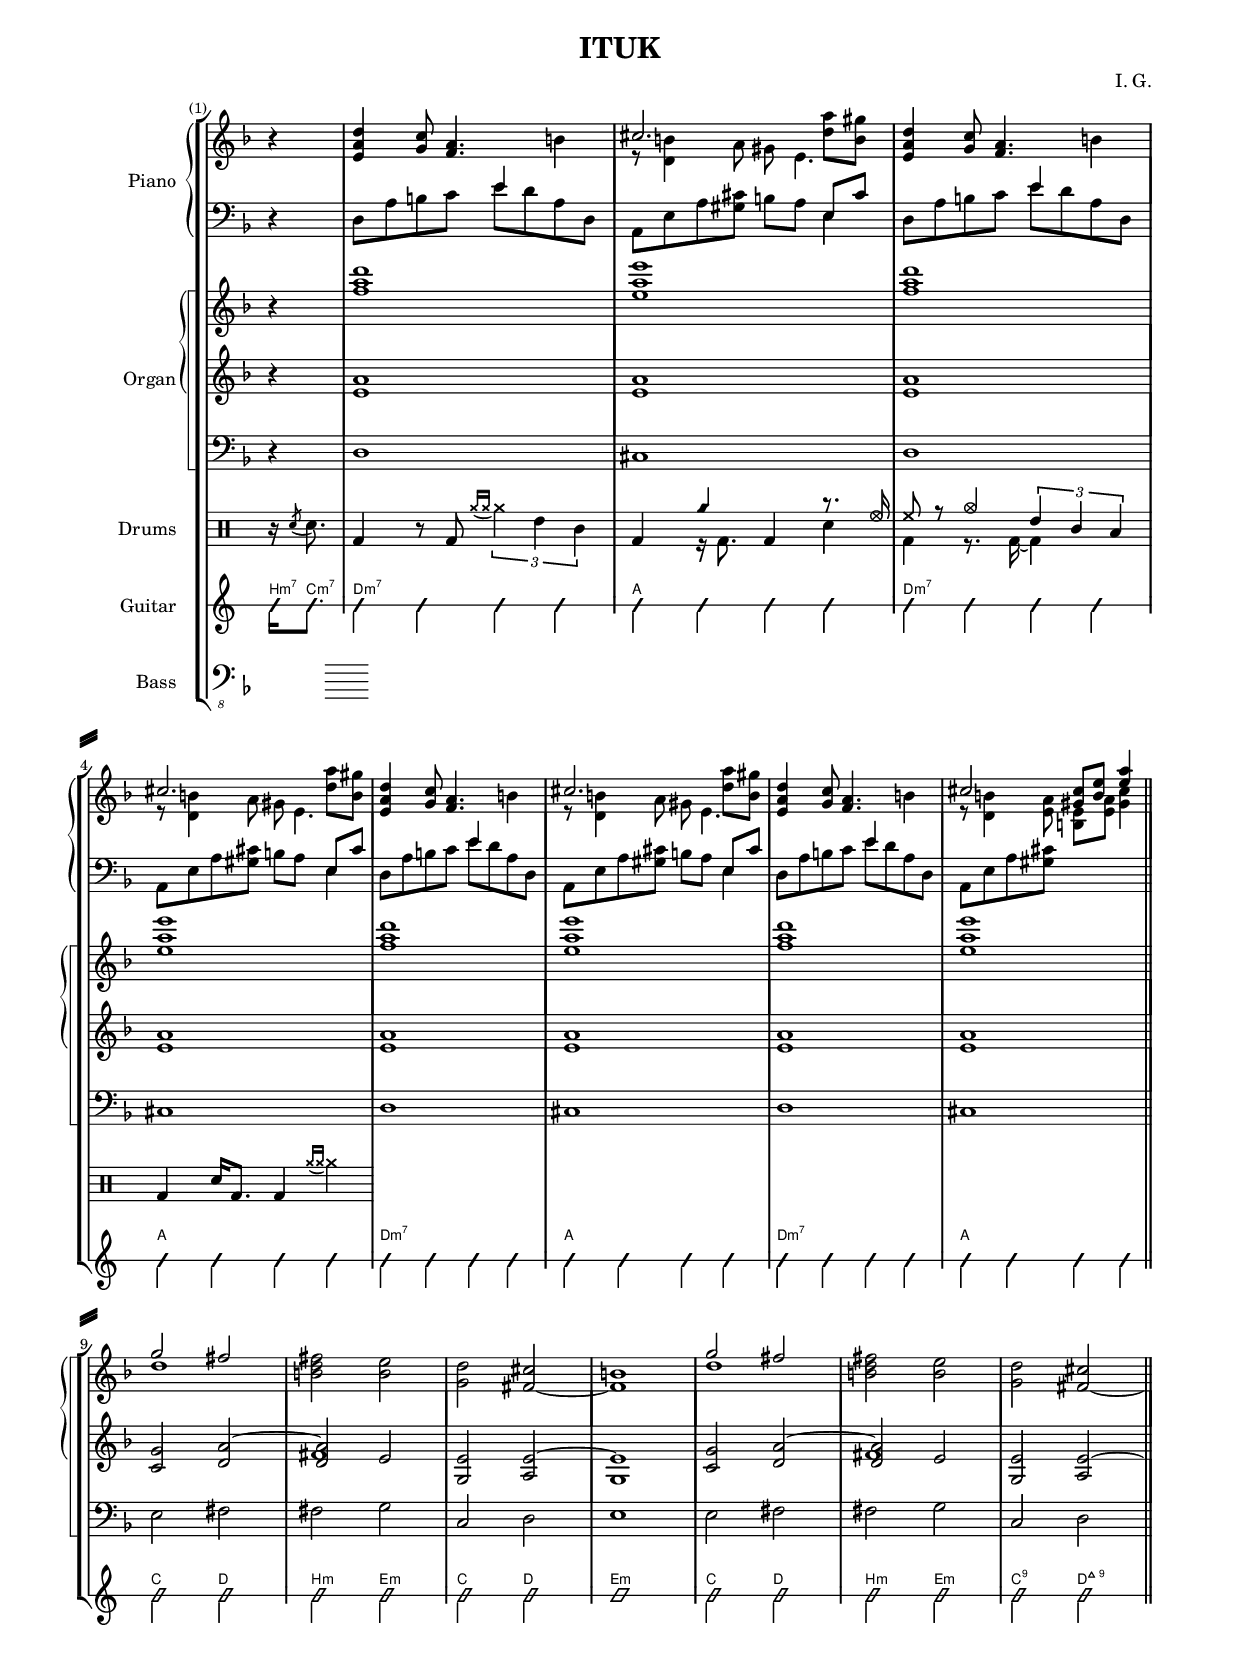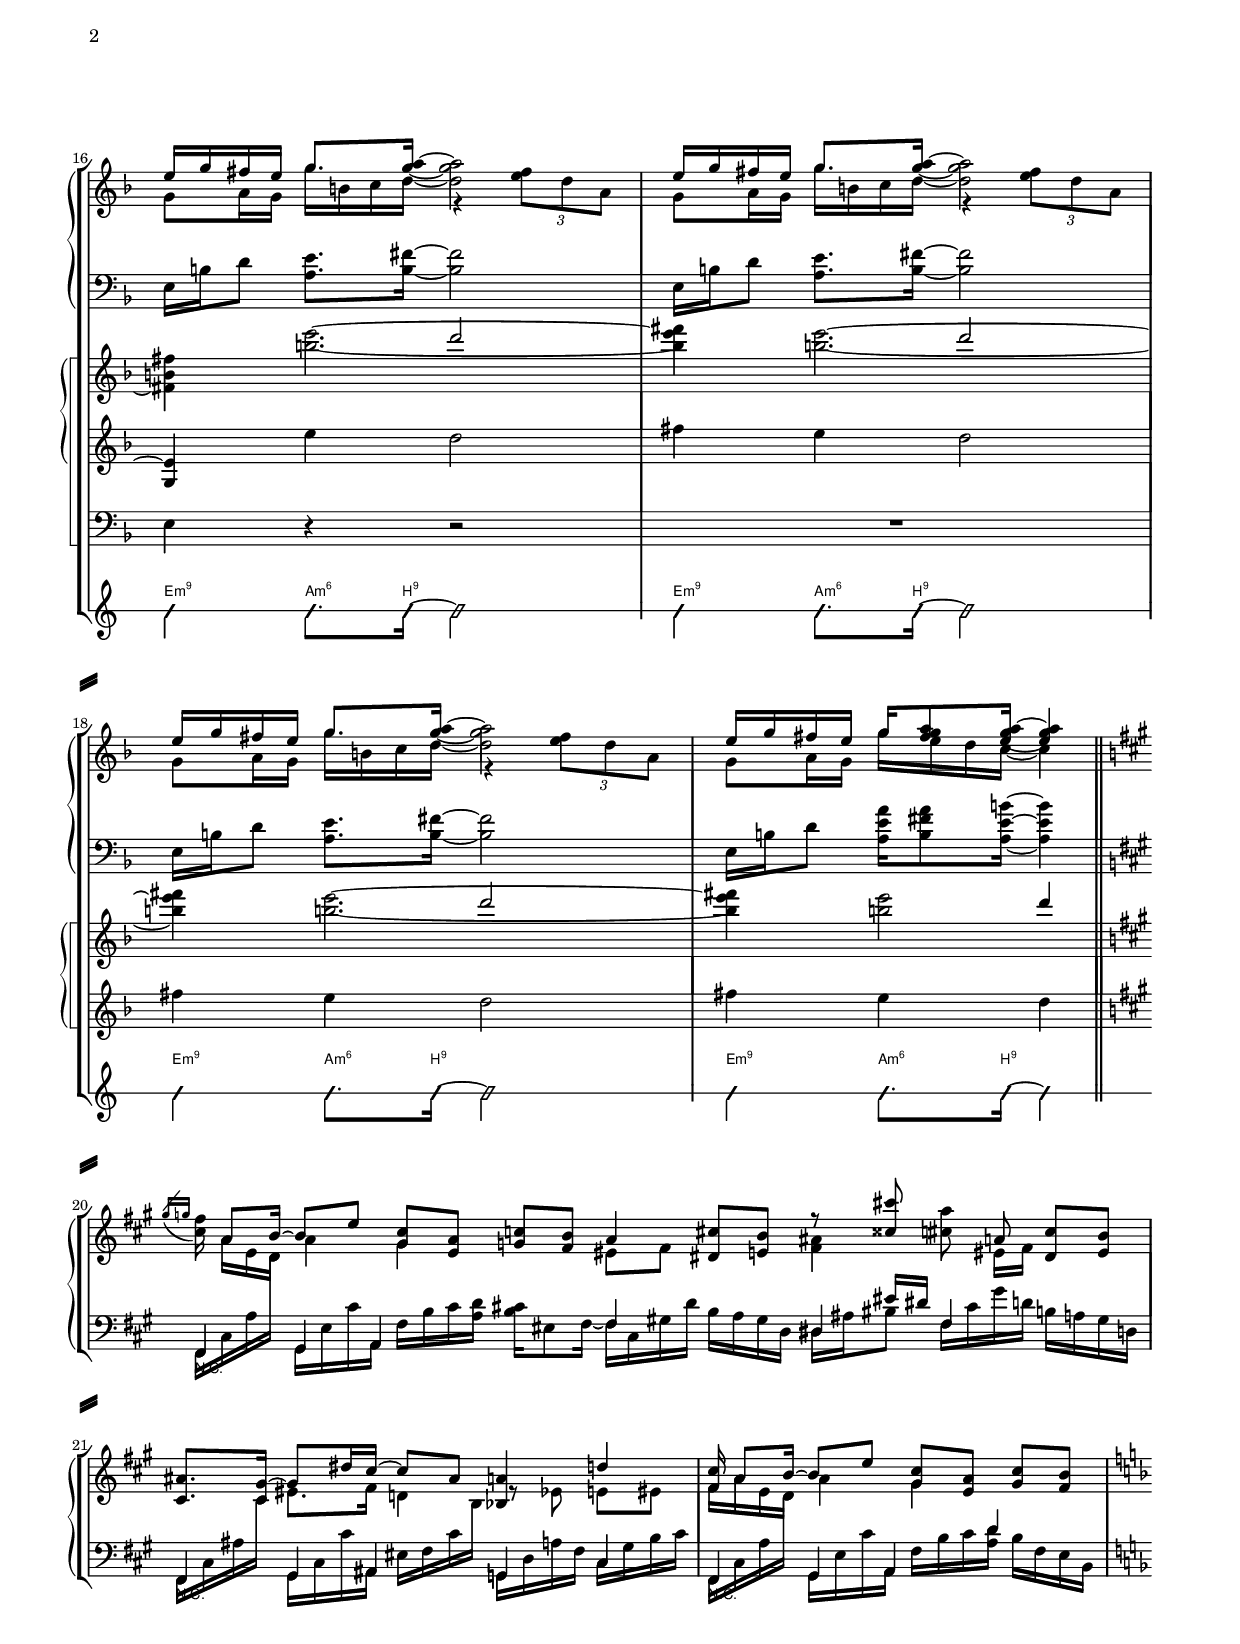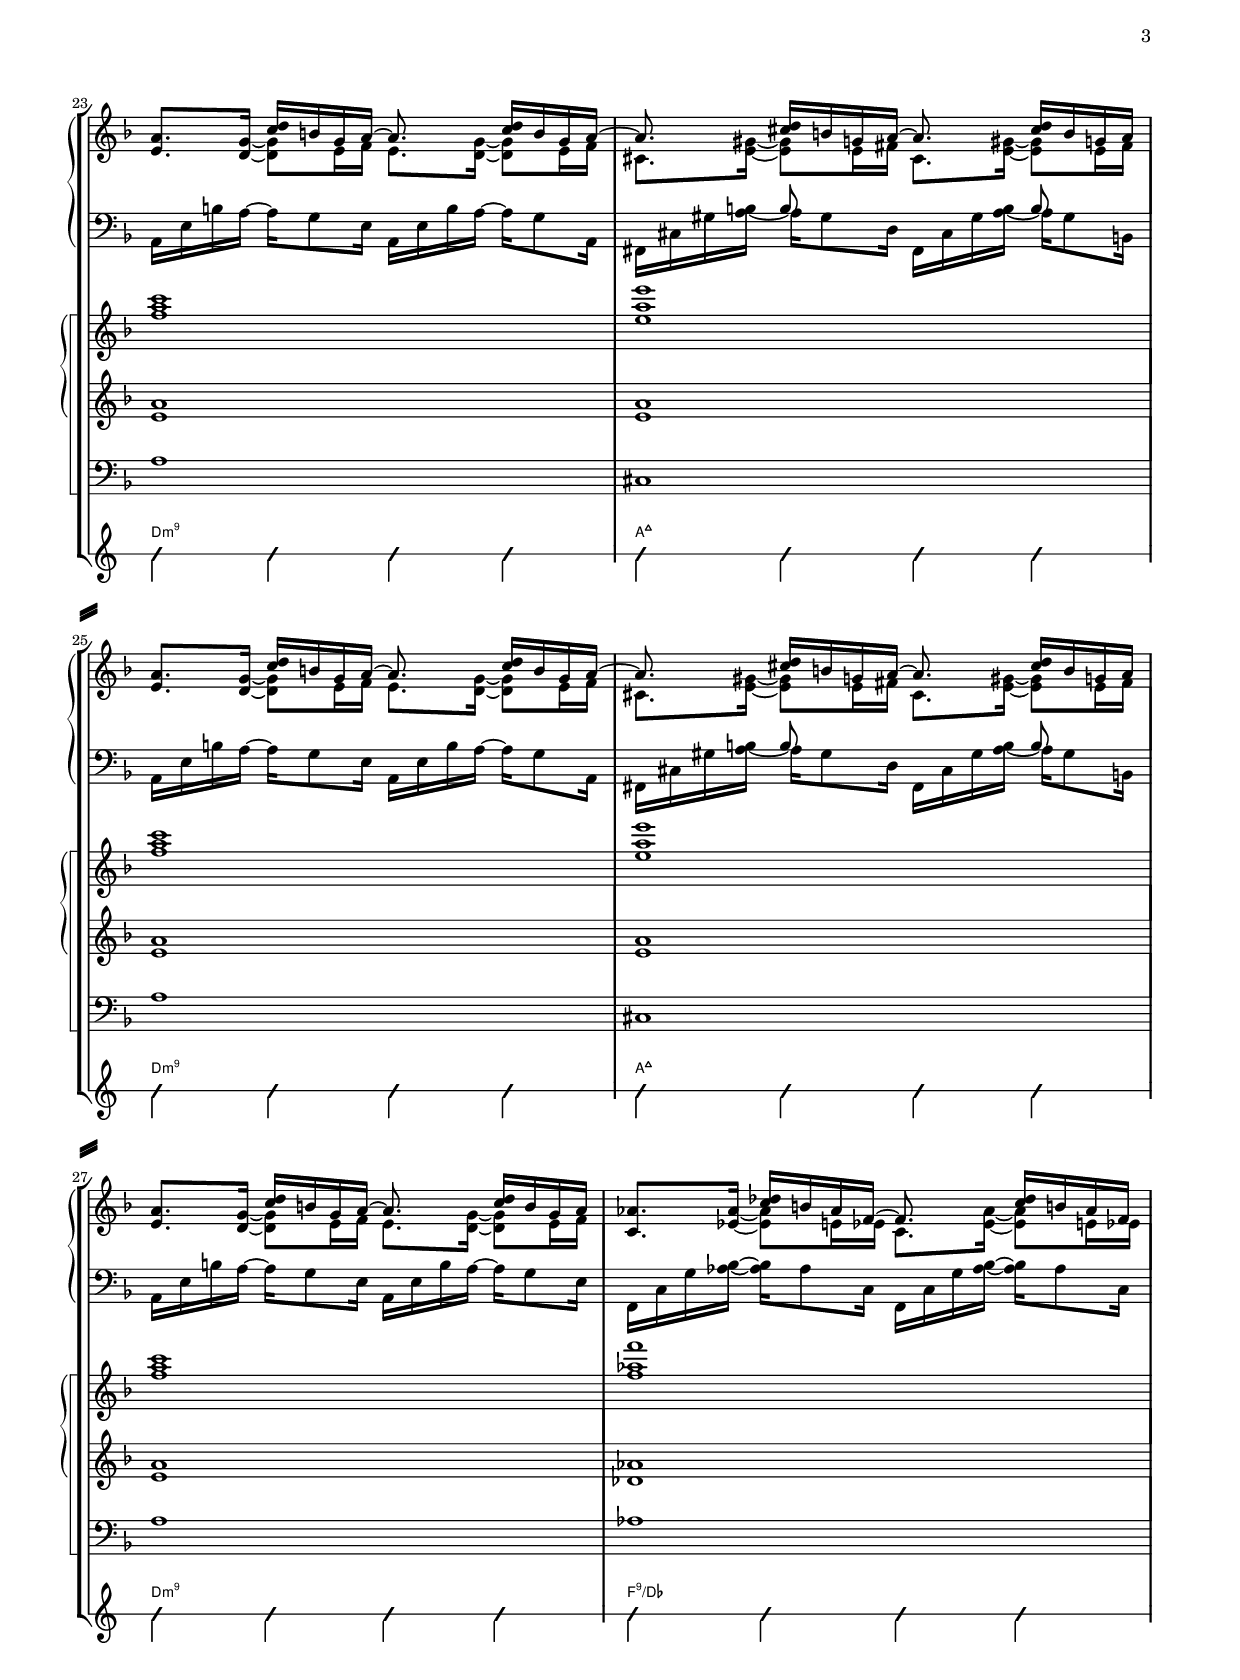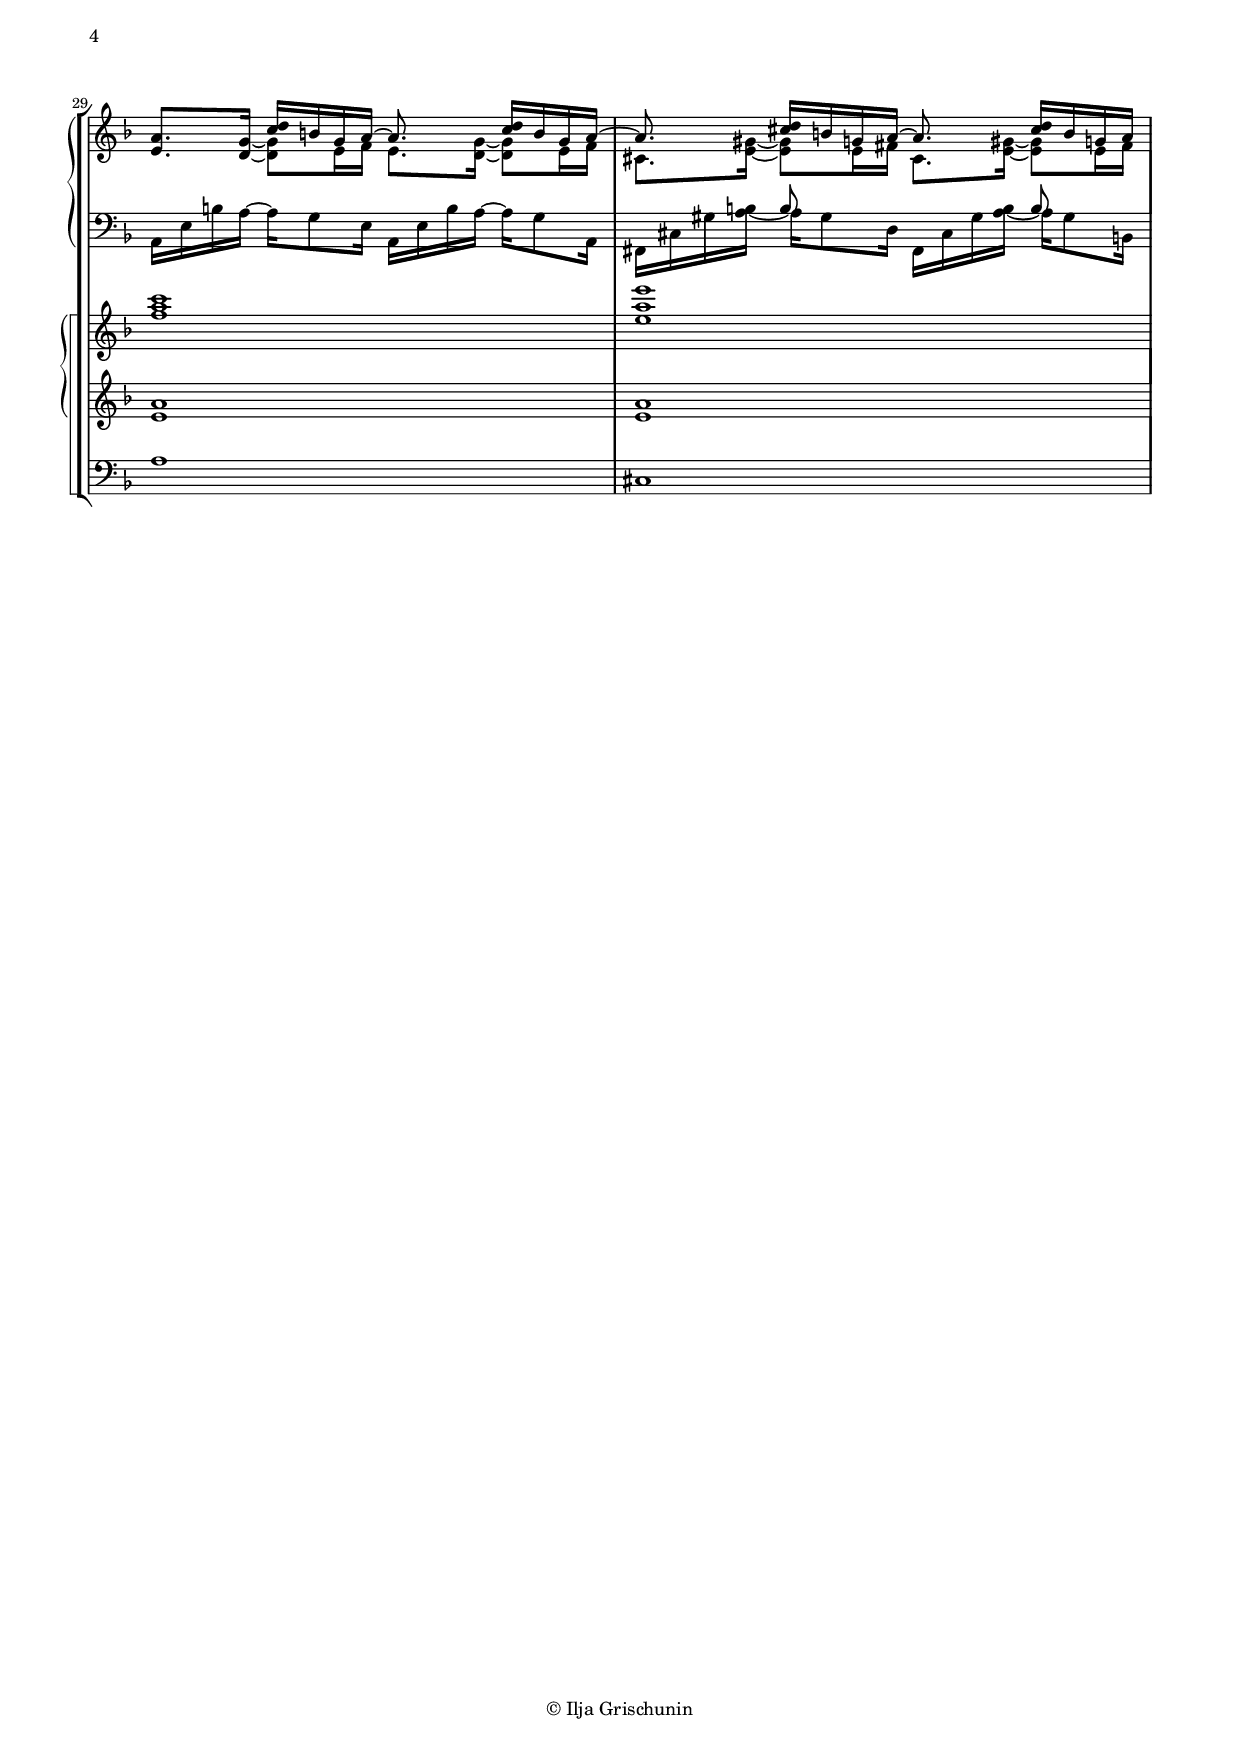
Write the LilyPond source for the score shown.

\version "2.19.15"

\language "deutsch"

\header {
  title = "ITUK"
  composer = "I. G."
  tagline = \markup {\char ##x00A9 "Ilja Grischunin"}
}

#(set-global-staff-size 16)
\paper {
  system-separator-markup = \slashSeparator
  indent = 2.0\cm  % space for instrumentName
  %short-indent = 1.5\cm  % space for shortInstrumentName
  top-system-spacing.basic-distance = #25
  top-markup-spacing.basic-distance = #8
  markup-system-spacing.basic-distance = #26
  system-system-spacing.basic-distance = #20
  last-bottom-spacing.basic-distance = #25
  left-margin = 15
  right-margin = 15
  %two-sided = ##t
  %inner-margin = 20
  %outer-margin = 15
}

\layout {
  \context {
    \RemoveEmptyStaffContext
  }
  \context {
    \Score
    %\remove "Bar_number_engraver"
  }
  \override Staff.TimeSignature.stencil = ##f
  \override Staff.InstrumentName.self-alignment-X = #RIGHT
  \override PianoStaff.InstrumentName.self-alignment-X = #RIGHT
  \override StaffGroup.InstrumentName.self-alignment-X = #RIGHT
}

\version "2.19.15"

\language "deutsch"


tenorSax = \relative {

}

\version "2.19.15"

\language "deutsch"

%%%%%%%%% SCRIPTS %%%%%%%%%
slash =
#(define-music-function (parser location ang stem-fraction protrusion)
   (number? number? number?)
   (remove-grace-property 'Voice 'Stem 'direction) ; necessary?
   #{
     \once \override Stem #'stencil =
     #(lambda (grob)
        (let* ((X-parent (ly:grob-parent grob X))
               (is-rest? (ly:grob? (ly:grob-object X-parent 'rest))))
          (if is-rest?
              empty-stencil
              (let* ((ang (degrees->radians ang))
                     ; We need the beam and its slope so that slash will
                     ; extend uniformly past the stem and the beam
                     (beam (ly:grob-object grob 'beam))
                     (beam-X-pos (ly:grob-property beam 'X-positions))
                     (beam-Y-pos (ly:grob-property beam 'positions))
                     (beam-slope (/ (- (cdr beam-Y-pos) (car beam-Y-pos))
                                   (- (cdr beam-X-pos) (car beam-X-pos))))
                     (beam-angle (atan beam-slope))
                     (stem-Y-ext (ly:grob-extent grob grob Y))
                     ; Stem.length is expressed in half staff-spaces
                     (stem-length (/ (ly:grob-property grob 'length) 2.0))
                     (dir (ly:grob-property grob 'direction))
                     ; if stem points up. car represents segment of stem
                     ; closest to notehead; if down, cdr does
                     (stem-ref (if (= dir 1) (car stem-Y-ext) (cdr stem-Y-ext)))
                     (stem-segment (* stem-length stem-fraction))
                     ; Where does slash cross the stem?
                     (slash-stem-Y (+ stem-ref (* dir stem-segment)))
                     ; These are values for the portion of the slash that
                     ; intersects the beamed group.
                     (dx (/ (- stem-length stem-segment)
                           (- (tan ang) (* dir beam-slope))))
                     (dy (* (tan ang) dx))
                     ; Now, we add in the wings
                     (protrusion-dx (* (cos ang) protrusion))
                     (protrusion-dy (* (sin ang) protrusion))
                     (x1 (- protrusion-dx))
                     (y1 (- slash-stem-Y (* dir protrusion-dy)))
                     (x2 (+ dx protrusion-dx))
                     (y2 (+ slash-stem-Y
                           (* dir (+ dy protrusion-dy))))
                     (th (ly:staff-symbol-line-thickness grob))
                     (stil (ly:stem::print grob)))

                (ly:stencil-add
                 stil
                 (make-line-stencil th x1 y1 x2 y2))))))
   #})

slashI = {
  \slash 50 0.6 1.0
}

slashII = {
  \slash 45 0.5 0.8
}

top = \change Staff = "RH"
bot = \change Staff = "LH"

%%%%%%%%%%%%%%%%%%%%%%%% RH %%%%%%%%%%%%%%%%%%%%%%%%%
rightPianoP = \relative {
  \key d \minor
  \override MultiMeasureRest.expand-limit = #2
  \set Score.skipBars = ##t
  \partial 4
  r4
  \repeat unfold 3{
    <e' a d>4<g c>8 <f a>4. h4
    <<
      {
        cis2.
        \stemDown
        <d a'>8 <h gis'>
      }
      \\
      {
        r8 <d, h'>4 a'8 gis e4.
      }
    >>
  }
  <e a d>4<g c>8 <f a>4. h4
  <<
    {
      cis2
    }
    \\
    {
      r8 <d, h'>4 <e a>8
    }
  >>
  \stemUp
  <gis cis>8 <h e> <e a>4
  \stemNeutral
  \bar "||"
  \break
  R1*7
  \bar "||"
  \break
  \mergeDifferentlyDottedOn
  \repeat unfold 3 {
    <<
      {
        e16 g fis e g8. <g_~ a~>16
        \stemDown
        q2
        \stemNeutral
      }
      \\
      {
        g,8 a16 g g' h, c d~ d2
      }
      \\
      {
        \voiceTwo
        s2
        \once \override Rest.extra-offset = #'(.5 . 3)
        r4 \tuplet 3/2 {<e fis>8 d a}
      }
    >>
  }
  \time 3/4
  <<
    {
      e'16 g fis e g <fis g a>8 <e_~ g a~>16 q4
    }
    \\
    {
      g,8 a16 g g' e d c~ c4
    }
  >>
  \bar "||"
  \break
  \time 9/4
  \key a \major
  \acciaccatura {\slashI gis'16 g} <cis, fis>\noBeam
  <<
    {
      a8 h16~ h8[ e] <gis, cis> <e a>
    }
    \\
    {
      a16 e d a'4 gis
    }
  >>
  <g c>8 <fis h>
  <<
    {
      a4
    }
    \\
    {
      eis8[ fis]
    }
  >>
  <dis cis'>8 <e h'>
  <<
    {
      r8 <cisis' cis'!> s a
    }
    \\
    {
      <fis ais>4 <cis' a'>8\noBeam eis,16[ fis]
    }
  >>
  <dis cis'>8 <eis h'>
  \time 5/4
  <<
    {
      <cis ais'>8. <cis gis'~>16 gis'8 dis'16 cis~ cis8 ais
      <b, a'>4 d'
    }
    \\
    {
      s4 eis,8. fis16 d!4
      \once \override Rest.extra-offset = #'(1.5 . 4)
      r8 es e eis
    }
  >>
  \time 4/4
  <<
    {
      <fis cis'>16\noBeam a8 h16~ h8[ e] <gis, cis>[ <e a>]
    }
    \\
    {
      fis16 a e d a'4 gis
    }
  >>
  <gis cis>8 <fis h>
  \key d \minor
  \repeat unfold 2 {
    <<
      {
        s4
        <c' d>16 h g a~ a8. s16
        <c d>16 h g a~
      }
      \\
      {
        \stemUp
        <e a>8. <d g>16~
        \stemDown
        q8 e16 f e8. <d g>16~
        q8 e16 f
      }
    >>
    <<
      {
        a8. s16
        <cis d>16 h g a~ a8. s16
        <cis d>16 h g a
      }
      \\
      {
        cis,8. <e gis>16~ q8 e16 fis
        cis8. <e gis>16~ q8 e16 fis
      }
    >>
  }
  <<
    {
      s4
      <c' d>16 h g a~ a8. s16
      <c d>16 h g a
    }
    \\
    {
      \stemUp
      <e a>8. <d g>16~
      \stemDown
      q8 e16 f e8. <d g>16~
      q8 e16 f
    }
  >>
  <<
    {
      s4
      <c' des>16 h! as f~ f8. s16
      <c' des>16 h! as f
    }
    \\
    {
      \stemUp
      <c as'>8. <es as>16~
      \stemDown
      q8 e16 es c8. <es as>16~
      q8 e16 es
    }
  >>
  <<
    {
      s4
      <c' d>16 h g a~ a8. s16
      <c d>16 h g a~
    }
    \\
    {
      \stemUp
      <e a>8. <d g>16~
      \stemDown
      q8 e16 f e8. <d g>16~
      q8 e16 f
    }
  >>
  <<
    {
      a8. s16
      <cis d>16 h g a~ a8. s16
      <cis d>16 h g a
    }
    \\
    {
      cis,8. <e gis>16~ q8 e16 fis
      cis8. <e gis>16~ q8 e16 fis
    }
  >>
}

%%%%%%%%%%%%%%%%%%%%%%%% LH %%%%%%%%%%%%%%%%%%%%%%%%%
leftPianoP = \relative {
  \key d \minor
  \override MultiMeasureRest.expand-limit = #2
  \set Score.skipBars = ##t
  \clef "bass"
  \partial 4
  r4
  \repeat unfold 3 {
    <<
      {
        s2 e'4 s
      }
      \\
      {
        d,8 a' h c e d a d,
      }
    >>
    <<
      {
        s2. e8 cis'
      }
      \\
      {
        a, e' a <gis cis> h a e4
      }
    >>
  }
  <<
    {
      s2 e'4 s
    }
    \\
    {
      d,8 a' h c e d a d,
    }
  >>
  a8 e' a <gis cis>
  \stemDown
  \top <h e> <e a> <gis cis>4 \bot
  \stemNeutral
  \bar "||"
  \break
  R1*7
  \bar "||"
  \break
  \repeat unfold 3 {e,16 h' d8 <a e'>8. <h fis'>16~ q2}
  \time 3/4
  e,16 h' d8 <a e' a>16 <h fis' a>8 <a e' h'>16~ q4
  \bar "||"
  \break
  \time 9/4
  \key a \major
  \set Timing.beamExceptions = #'()
  \set Timing.baseMoment = #(ly:make-moment 1/4)
  \set Timing.beatStructure = #'(1 1 1 1 1 1 1 1 1)
  \grace {s8}
  <<
    {
      fis,4
      \once \override Flag.stencil = ##f
      gis8 s16 a4 s16 s4 fis' s
    }
    \\
    {
      fis,16 cis' a' \top d \bot gis,, e' cis' a, fis' h cis <a d>
      <h cis!> eis,8 fis16~ fis cis gis'! d' h a gis d
    }
  >>
  <<
    {
      dis4
    }
    \\
    {
      dis16 ais' his8
    }
    \\
    {
      s8 eis16 dis
    }
  >>
  <<
    {
      fis,4
    }
    \\
    {
      fis16 cis' gis' d
    }
  >>
  h16 a gis d
  <<
    {
      fis,4
      \once \override Flag.stencil = ##f
      gis8 s16 ais4 s16 g4 cis

    }
    \\
    {
      fis,16 cis' ais' \top cis \bot gis, cis cis' ais,
      eis' fis cis' \top h \bot g, d' a' fis cis gis' h cis
    }
  >>
  \time 4/4
  <<
    {
      fis,,4
      \once \override Flag.stencil = ##f
      gis8 s16 a4 d' s16
    }
    \\
    {
      fis,,16 cis' a' \top d \bot gis,, e' cis' a,
      fis' h cis <a d> h16 fis e h
    }
  >>
  \key d \minor
  \repeat unfold 2 {
    a16 e' h' a~ a g8 e16
    a,16 e' h' a~ a g8 a,16
    <<
      {
        \repeat unfold 2 {s4 h'8 s}
      }
      \\
      {
        fis,16 cis' gis' <a h>~ a gis8 d16
        fis,16 cis' gis' <a h>~ a gis8 h,16
      }
    >>
  }
  \repeat unfold 2 {a16 e' h' a~ a g8 e16}
  \repeat unfold 2 {f,16 c' g' <as b>~ q as8 c,16}
  a16 e' h' a~ a g8 e16
  a,16 e' h' a~ a g8 a,16
  <<
    {
      \repeat unfold 2 {s4 h'8 s}
    }
    \\
    {
      fis,16 cis' gis' <a h>~ a gis8 d16
      fis,16 cis' gis' <a h>~ a gis8 h,16
    }
  >>
}

\version "2.19.15"

\language "deutsch"

rightOrgan = \relative {
  \key d \minor
  \override MultiMeasureRest.expand-limit = #2
  \set Score.skipBars = ##t
  \tag #'Partitur {\partial 4 r4}
%%%%%%%%%%%%%%%%%% Part %%%%%%%%%%%%%%%%%%%%
  \tag #'Part {
    \set Score.repeatCommands = #'((volta "1.-4."))
    <f'' a d>1 <e a e'>
    \set Score.repeatCommands = #'((volta #f) end-repeat)
  }
%%%%%%%%%%%%%%%% Partitur %%%%%%%%%%%%%%%%%%
  \tag #'Partitur {
    \repeat unfold 4 {<f a d>1 <e a e'>}
  }
%%%%%%%%%%%%%%%%%% Part %%%%%%%%%%%%%%%%%%%%
  \tag #'Part {
    \repeat volta 2 {
      <<
        {
          g2 fis
        }
        \\
        {
          d1
        }
      >>
      <h d fis>2 <h e> <g d'> <fis~ cis'>
    }
    \alternative {
      {<fis h>1}
      {
        <fis h fis'>4
        %\set Score.repeatCommands = #'((volta #f))
        <<
          {
            s4 d''2
          }
          \\
          {
            <h~ e^~>2. <h e fis>4
          }
        >>
      }
    }
    <<
      {
        s4 d2
      }
      \\
      {
        <h~ e^~>2. <h e fis>4
      }
    >>
    <<
      {
        s4 d2
        \time 3/4
        s2 d4
      }
      \\
      {
        <h~ e^~>2.
        \time 3/4
        <h e fis>4
        <h~ e^~>2
      }
    >>
  }
%%%%%%%%%%%%%%%% Partitur %%%%%%%%%%%%%%%%%%
  \tag #'Partitur {
    <<
      {
        g2 fis
      }
      \\
      {
        d1
      }
    >>
    <h d fis>2 <h e> <g d'> <fis~ cis'> <fis h>1
    <<
      {
        g'2 fis
      }
      \\
      {
        d1
      }
    >>
    <h d fis>2 <h e> <g d'> <fis_~ cis'> <fis h fis'>4
    <<
      {
        s4 d''2
      }
      \\
      {
        <h~ e^~>2. <h e fis>4
      }
    >>
    <<
      {
        s4 d2
      }
      \\
      {
        <h~ e^~>2. <h e fis>4
      }
    >>
    <<
      {
        s4 d2
        \time 3/4
        s2 d4
      }
      \\
      {
        <h~ e^~>2.
        \time 3/4
        <h e fis>4
        <h~ e^~>2
      }
    >>
  }
%%%%%%%%%%%%%%%%%%%%%%%%%%%%%%%%%%%%%%%%%%%%
  \time 9/4
  \key a \major
  \set Timing.beamExceptions = #'()
  \set Timing.baseMoment = #(ly:make-moment 1/4)
  \set Timing.beatStructure = #'(1 1 1 1 1 1 1 1 1)
  \grace {s8}
  R4*9
  \time 5/4
  R4*5
  \time 4/4
  R1
  \key d \minor
%%%%%%%%%%%%%%%%%% Part %%%%%%%%%%%%%%%%%%%%
  \tag #'Part {
    \repeat volta 3 {<f a c>1}
    \alternative {{<e a e'>}{<f as f'>}}
    <f a? c> <e a e'>
  }
%%%%%%%%%%%%%%%% Partitur %%%%%%%%%%%%%%%%%%
  \tag #'Partitur {
    \repeat unfold 2 {<f a c>1 <e a e'>}
    <f a c> <f as f'> <f a c> <e a e'>
  }
}

leftOrgan = \relative {
  \key d \minor
  \override MultiMeasureRest.expand-limit = #2
  \set Score.skipBars = ##t
  \tag #'Partitur {\partial 4 r4}
%%%%%%%%%%%%%%%%%% Part %%%%%%%%%%%%%%%%%%%%
  \tag #'Part {
    \set Score.repeatCommands = #'((volta "1.-4."))
    <e' a>1 <e a>1
    \set Score.repeatCommands = #'((volta #f) end-repeat)
  }
%%%%%%%%%%%%%%%% Partitur %%%%%%%%%%%%%%%%%%
  \tag #'Partitur {
    \repeat unfold 4 {<e a>1 <e a>}
  }
%%%%%%%%%%%%%%%%%% Part %%%%%%%%%%%%%%%%%%%%
  \tag #'Part {
    \repeat volta 2 {
      <c g'>2
      <<
        {
          <d a'~>2 q e
        }
        \\
        {
          s2 fis1
        }
      >>
      <g, e'>2 <a e'^~>
    }
    \alternative {
      {<g e'>1}
      {
        <g e'>4 e''
        \set Score.repeatCommands = #'((volta #f))
        d2
      }
    }
    fis4 e d2
    fis4 e d2
    \time 3/4
    fis4 e d
  }
%%%%%%%%%%%%%%%% Partitur %%%%%%%%%%%%%%%%%%
  \tag #'Partitur {
    <c, g'>2
    <<
      {
        <d a'~>2 q e
      }
      \\
      {
        s2 fis1
      }
    >>
    <g, e'>2 <a e'^~> <g e'>1
    <c g'>2
    <<
      {
        <d a'~>2 q e
      }
      \\
      {
        s2 fis1
      }
    >>
    <g, e'>2 <a e'^~> <g e'>4 e'' d2
    fis4 e d2
    fis4 e d2
    \time 3/4
    fis4 e d
  }
%%%%%%%%%%%%%%%%%%%%%%%%%%%%%%%%%%%%%%%%%%%%
  \time 9/4
  \key a \major
  \set Timing.beamExceptions = #'()
  \set Timing.baseMoment = #(ly:make-moment 1/4)
  \set Timing.beatStructure = #'(1 1 1 1 1 1 1 1 1)
  \grace {s8}
  R4*9
  \time 5/4
  R4*5
  \time 4/4
  R1
  \key d \minor
%%%%%%%%%%%%%%%%%% Part %%%%%%%%%%%%%%%%%%%%
  \tag #'Part {
    \repeat volta 3 {<e, a>1}
    \alternative {{<e a>}{<des as'>}}
    <e a?> <e a>
  }
%%%%%%%%%%%%%%%% Partitur %%%%%%%%%%%%%%%%%%
  \tag #'Partitur {
    \repeat unfold 5 {<e a>1} <des as'>
    \repeat unfold 2 {<e a>}
  }
}

fusOrgan = \relative {
  \key d \minor
  \clef "bass"
  \override MultiMeasureRest.expand-limit = #2
  \set Score.skipBars = ##t
  \tag #'Partitur {\partial 4 r4}
%%%%%%%%%%%%%%%%%% Part %%%%%%%%%%%%%%%%%%%%
  \tag #'Part {
    \set Score.repeatCommands = #'((volta "1.-4."))
    d1 cis1
    \set Score.repeatCommands = #'((volta #f) end-repeat)
  }
%%%%%%%%%%%%%%%% Partitur %%%%%%%%%%%%%%%%%%
  \tag #'Partitur {
    \repeat unfold 4 {d1 cis}
  }
%%%%%%%%%%%%%%%%%% Part %%%%%%%%%%%%%%%%%%%%
  \tag #'Part {
    \repeat volta 2 {e2 fis fis g c, d}
    \alternative {
      {e1}
      {
        e4 r
        \set Score.repeatCommands = #'((volta #f))
        r2
      }
    }
    R1*2
    \time 3/4
    R2.
  }
%%%%%%%%%%%%%%%% Partitur %%%%%%%%%%%%%%%%%%
  \tag #'Partitur {
    e2 fis fis g c, d e1
    e2 fis fis g c, d e4 r r2 R1*2
    \time 3/4
    R2.
  }
%%%%%%%%%%%%%%%%%%%%%%%%%%%%%%%%%%%%%%%%%%%%
  \time 9/4
  \key a \major
  \set Timing.beamExceptions = #'()
  \set Timing.baseMoment = #(ly:make-moment 1/4)
  \set Timing.beatStructure = #'(1 1 1 1 1 1 1 1 1)
  \grace {s8}
  R4*9
  \time 5/4
  R4*5
  \time 4/4
  R1
  \key d \minor
%%%%%%%%%%%%%%%%%% Part %%%%%%%%%%%%%%%%%%%%
  \tag #'Part {
    \repeat volta 3 {a1}
    \alternative {{cis,}{as'}}
    a? cis,
  }
%%%%%%%%%%%%%%%% Partitur %%%%%%%%%%%%%%%%%%
  \tag #'Partitur {
    \repeat unfold 2 {a'1 cis,} a' as a cis,
  }
}

\version "2.19.15"

\language "deutsch"

guitarChords = \chordmode {
  %\germanChords
  %\set chordNameSeparator = \markup { "/" }
  \tag #'Partitur { \override ChordName.font-size = #-2 }
  \partial 4
  h16:m7 c8.:m7
%%%%%%%%%%%%%%%%%% Part %%%%%%%%%%%%%%%%%%%%
  \tag #'Part {
    \set Score.repeatCommands = #'((volta "1.-4."))
    d1:m7 a
    \set Score.repeatCommands = #'((volta #f) end-repeat)
  }
%%%%%%%%%%%%%%%% Partitur %%%%%%%%%%%%%%%%%%
  \tag #'Partitur {
    \repeat unfold 4 {d1:m7 a}
  }
%%%%%%%%%%%%%%%%%% Part %%%%%%%%%%%%%%%%%%%%
  \tag #'Part {
    \repeat volta 2 {c2 d h:m e:m}
    \alternative {{c d e1:m}{c2:9 d:maj9}}
  }
%%%%%%%%%%%%%%%% Partitur %%%%%%%%%%%%%%%%%%
  \tag #'Partitur {
    c2 d h:m e:m c d e1:m
    c2 d h:m e:m c2:9 d:maj9
  }
  \repeat unfold 3 {e4:m9 a8.:m6 h16:7.9 s2}
  \time 3/4
  e4:m9 a8.:m6 h16:7.9 s4
  %%%%%%%%%%%%%%%%%%%%%%%%%%%%%%%%%%%%%%%%%%%%
  \time 9/4
  \set Timing.beamExceptions = #'()
  \set Timing.baseMoment = #(ly:make-moment 1/4)
  \set Timing.beatStructure = #'(1 1 1 1 1 1 1 1 1)
  \grace {s8}
  R4*9
  \time 5/4
  R4*5
  \time 4/4
  R1
%%%%%%%%%%%%%%%%%% Part %%%%%%%%%%%%%%%%%%%%
  \tag #'Part {
    \repeat volta 3 {d1:m7.9}
    \alternative {{a:maj7}{f:9/des}}
  }
%%%%%%%%%%%%%%%% Partitur %%%%%%%%%%%%%%%%%%
  \tag #'Partitur {
    \repeat unfold 2 {d1:m7.9 a:maj7} d1:m7.9 f:9/des
  }
}

guitar = \relative {
  \time 4/4
  \partial 4
  \override NoteHead.style = #'slash
  \tag #'Partitur { \tiny }
  \stemDown
  h'16 h8.
%%%%%%%%%%%%%%%%%% Part %%%%%%%%%%%%%%%%%%%%
  \tag #'Part {
    \set Score.repeatCommands = #'((volta "1.-4."))
    d4 d d d a a a a
    \set Score.repeatCommands = #'((volta #f) end-repeat)
  }
%%%%%%%%%%%%%%%% Partitur %%%%%%%%%%%%%%%%%%
  \tag #'Partitur {
    \repeat unfold 4 {h4 h h h h h h h}
  }
%%%%%%%%%%%%%%%%%% Part %%%%%%%%%%%%%%%%%%%%
  \tag #'Part {
    \repeat volta 2 {c2 d h e}
    \alternative {{c d e1}{ c2 d }}
  }
%%%%%%%%%%%%%%%% Partitur %%%%%%%%%%%%%%%%%%
  \tag #'Partitur {
    h2 h h h h h h1
    h2 h h h h h
  }
  \repeat unfold 3 {h4 h8. h16~ h2}
  \time 3/4
  h4 h8. h16~ h4%%%%%%%%%%%%%%%%%%%%%%%%%%%%%%%%%%%%%%%%%%%%
  \time 9/4
  \set Timing.beamExceptions = #'()
  \set Timing.baseMoment = #(ly:make-moment 1/4)
  \set Timing.beatStructure = #'(1 1 1 1 1 1 1 1 1)
  \grace {s8}
  R4*9
  \time 5/4
  R4*5
  \time 4/4
  R1
%%%%%%%%%%%%%%%%%% Part %%%%%%%%%%%%%%%%%%%%
  \tag #'Part {
    \repeat volta 3 {d4 d d d}
    \alternative {{a a a a}{f f f f}}
  }
%%%%%%%%%%%%%%%% Partitur %%%%%%%%%%%%%%%%%%
  \tag #'Partitur {
    \repeat unfold 2 {h4 h h h h h h h} h4 h h h h h h h
  }
}

\version "2.19.15"

\language "deutsch"


bass = \relative {
  \clef "bass_8"
  \key d \minor

}

\version "2.19.15"

\language "deutsch"


drum = \drummode {
  \set Score.barNumberVisibility = #all-bar-numbers-visible
  \override MultiMeasureRest.expand-limit = #2
  \set Score.skipBars = ##t
  \partial 4
  r16
  \acciaccatura sn8 sn8.
  bd4 r8 bd
  \acciaccatura {cymr16 cymr}
  \tuplet 3/2 {cymr4 tommh tomml}
  bd4
  <<
    {
      cyms4
    }
    \\
    {
      r16 bd8.
    }
  >>
  bd4
  <<
    {
      r8. hhho16 hh8 r cymc4
      \tuplet 3/2 {tommh4 tomml toml}
    }
    \\
    {
      sn4 bd r8. bd16~ bd4 s
    }
  >>
  bd4 sn16 bd8. bd4 \acciaccatura {cymr16 cymr} cymr4
}


tenorSaxPart = \new Staff \with {
  instrumentName = "Tenor"
} \tenorSax

pianoPart = \new PianoStaff \with {
  instrumentName = "Piano"
} <<
  \new Staff = "RH" \rightPianoP
  \new Staff = "LH" \leftPianoP
>>

organPart = \new StaffGroup \with {
  systemStartDelimiter = #'SystemStartSquare
  instrumentName = "Organ"
} <<
  \new PianoStaff
  <<
    \new Staff = "RH" \removeWithTag #'Part \rightOrgan
    \new Staff = "LH" \removeWithTag #'Part \leftOrgan
  >>
  \new Staff = "PF" \removeWithTag #'Part \fusOrgan
>>

guitarPart = \new StaffGroup \with {
  instrumentName = "Guitar"
} <<
  \new ChordNames \removeWithTag #'Part \guitarChords
  \new Staff \with {
    \override StaffSymbol.line-count = #1
  }\removeWithTag #'Part \guitar
>>

bassPart = \new Staff \with {
  instrumentName = "Bass"
} \bass

drumsPart = \new DrumStaff \with {
  instrumentName = "Drums"
} \drum

\score {
  \new StaffGroup
  <<
    %\tenorSaxPart
    \pianoPart
    \organPart
    \drumsPart
    \guitarPart
    \bassPart
  >>
}
